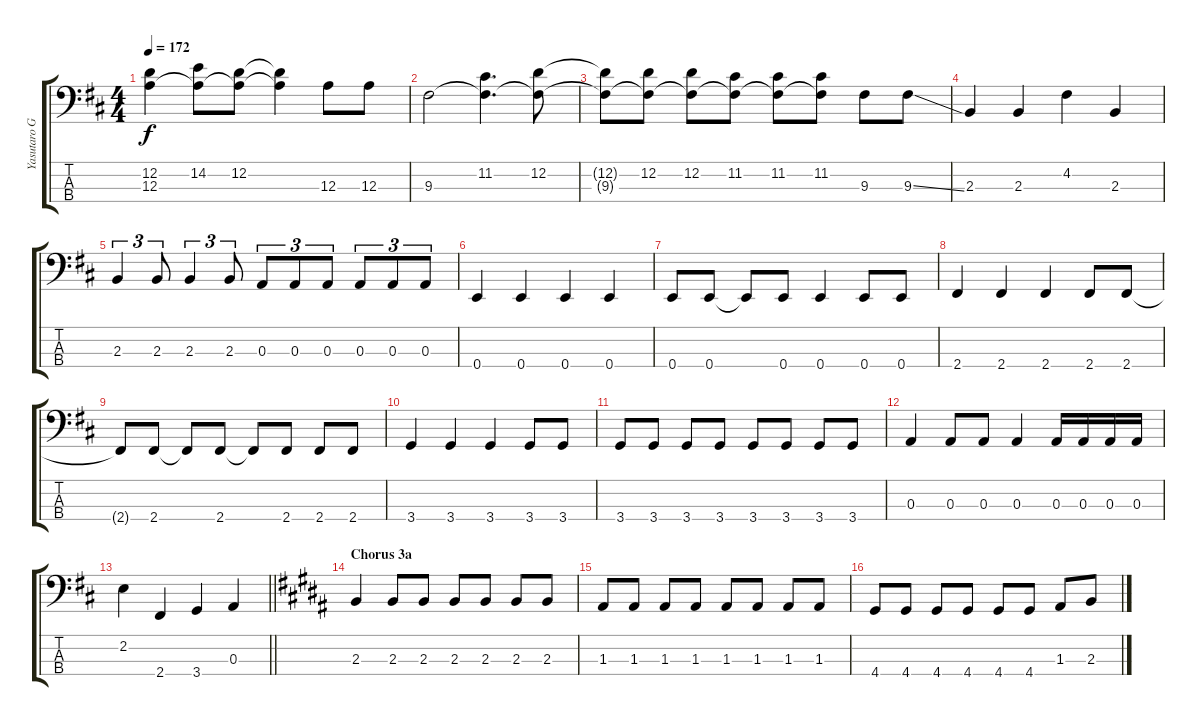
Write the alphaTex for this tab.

\track ("Yasutaro Goto - Bass" "Yasutaro G") {instrument electricbassfinger}
\staff {score tabs}
\tuning (G2 D2 A1 E1) {hide}
\ts (4 4)
\tempo 172
\clef f4
\ks d
(12.2{t} 12.3{t}).4{dy f} (14.2 12.3{t}).8 (12.2 12.3{t}).8 (12.2{t} 12.3{t}).4 12.3.8 12.3.8 |
9.3.2 (11.2 9.3{t}).4{d} (12.2 9.3{t}).8 |
(12.2{t} 9.3{t}).8 (12.2 9.3{t}).8 (12.2 9.3{t}).8 (11.2 9.3{t}).8 (11.2 9.3{t}).8 (11.2 9.3{t}).8 9.3.8 9.3{ss}.8 |
2.3.4 2.3.4 4.2.4 2.3.4 |
2.3.4{tu (3 2)} 2.3.8{tu (3 2)} 2.3.4{tu (3 2)} 2.3.8{tu (3 2)} 0.3.8{tu (3 2)} 0.3.8{tu (3 2)} 0.3.8{tu (3 2)} 0.3.8{tu (3 2)} 0.3.8{tu (3 2)} 0.3.8{tu (3 2)} |
0.4.4 0.4.4 0.4.4 0.4.4 |
0.4.8 0.4.8 0.4{t}.8 0.4.8 0.4.4 0.4.8 0.4.8 |
2.4.4 2.4.4 2.4.4 2.4.8 2.4.8 |
2.4{t}.8 2.4.8 2.4{t}.8 2.4.8 2.4{t}.8 2.4.8 2.4.8 2.4.8 |
3.4.4 3.4.4 3.4.4 3.4.8 3.4.8 |
3.4.8 3.4.8 3.4.8 3.4.8 3.4.8 3.4.8 3.4.8 3.4.8 |
0.3.4 0.3.8 0.3.8 0.3.4 0.3.16 0.3.16 0.3.16 0.3.16 |
\barLineRight lightlight
2.2.4 2.4.4 3.4.4 0.3.4 |
\section ("" "Chorus 3a")
\ks b
2.3.4 2.3.8 2.3.8 2.3.8 2.3.8 2.3.8 2.3.8 |
1.3.8 1.3.8 1.3.8 1.3.8 1.3.8 1.3.8 1.3.8 1.3.8 |
4.4.8 4.4.8 4.4.8 4.4.8 4.4.8 4.4.8 1.3.8 2.3.8
